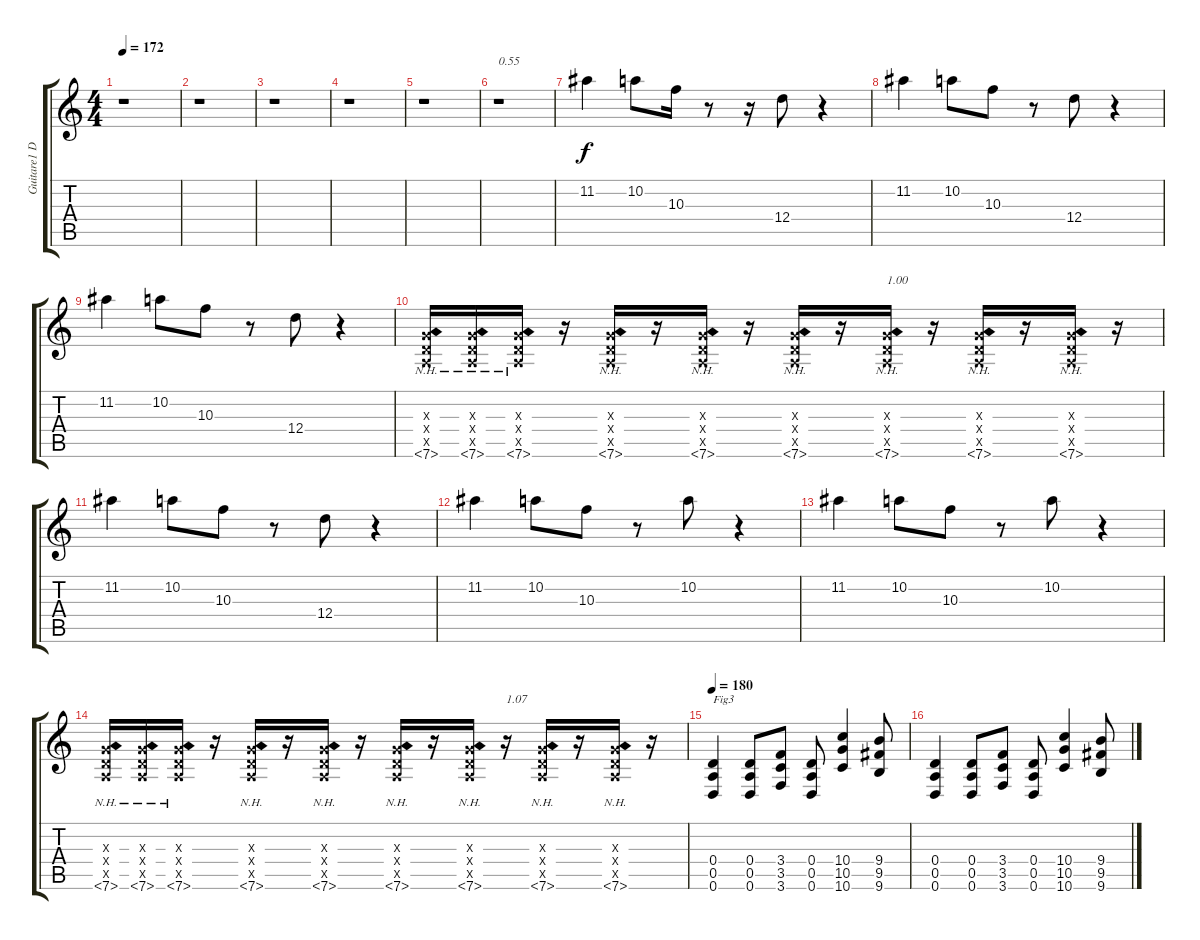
\track ("Guitare1 Dr-D " "Guitare1 D") {instrument distortionguitar}
\staff {score tabs}
\tuning (E4 B3 G3 D3 A2 D2) {hide}
\ts (4 4)
\tempo 172
\clef g2
\ks c
r.1{dy f} |
r.1 |
r.1 |
r.1 |
r.1 |
r.1{txt "0.55"} |
11.2.4 10.2.8 10.3.16 r.8 r.16 12.4.8 r.4 |
11.2.4 10.2.8 10.3.8 r.8 12.4.8 r.4 |
11.2.4 10.2.8 10.3.8 r.8 12.4.8 r.4 |
(0.3{x} 0.4{x} 0.5{x} 7.6{nh}).16 (0.3{x} 0.4{x} 0.5{x} 7.6{nh}).16 (0.3{x} 0.4{x} 0.5{x} 7.6{nh}).16 r.16 (0.3{x} 0.4{x} 0.5{x} 7.6{nh}).16 r.16 (0.3{x} 0.4{x} 0.5{x} 7.6{nh}).16 r.16 (0.3{x} 0.4{x} 0.5{x} 7.6{nh}).16 r.16 (0.3{x} 0.4{x} 0.5{x} 7.6{nh}).16{txt "1.00"} r.16 (0.3{x} 0.4{x} 0.5{x} 7.6{nh}).16 r.16 (0.3{x} 0.4{x} 0.5{x} 7.6{nh}).16 r.16 |
11.2.4 10.2.8 10.3.8 r.8 12.4.8 r.4 |
11.2.4 10.2.8 10.3.8 r.8 10.2.8 r.4 |
11.2.4 10.2.8 10.3.8 r.8 10.2.8 r.4 |
(0.3{x} 0.4{x} 0.5{x} 7.6{nh}).16 (0.3{x} 0.4{x} 0.5{x} 7.6{nh}).16 (0.3{x} 0.4{x} 0.5{x} 7.6{nh}).16 r.16 (0.3{x} 0.4{x} 0.5{x} 7.6{nh}).16 r.16 (0.3{x} 0.4{x} 0.5{x} 7.6{nh}).16 r.16 (0.3{x} 0.4{x} 0.5{x} 7.6{nh}).16 r.16 (0.3{x} 0.4{x} 0.5{x} 7.6{nh}).16 r.16{txt "1.07"} (0.3{x} 0.4{x} 0.5{x} 7.6{nh}).16 r.16 (0.3{x} 0.4{x} 0.5{x} 7.6{nh}).16 r.16 |
\tempo 180
(0.4 0.5 0.6).4{txt "Fig3"} (0.4 0.5 0.6).8 (3.4 3.5 3.6).8 (0.4 0.5 0.6).8 (10.4 10.5 10.6).4 (9.4 9.5 9.6).8 |
(0.4 0.5 0.6).4 (0.4 0.5 0.6).8 (3.4 3.5 3.6).8 (0.4 0.5 0.6).8 (10.4 10.5 10.6).4 (9.4 9.5 9.6).8
